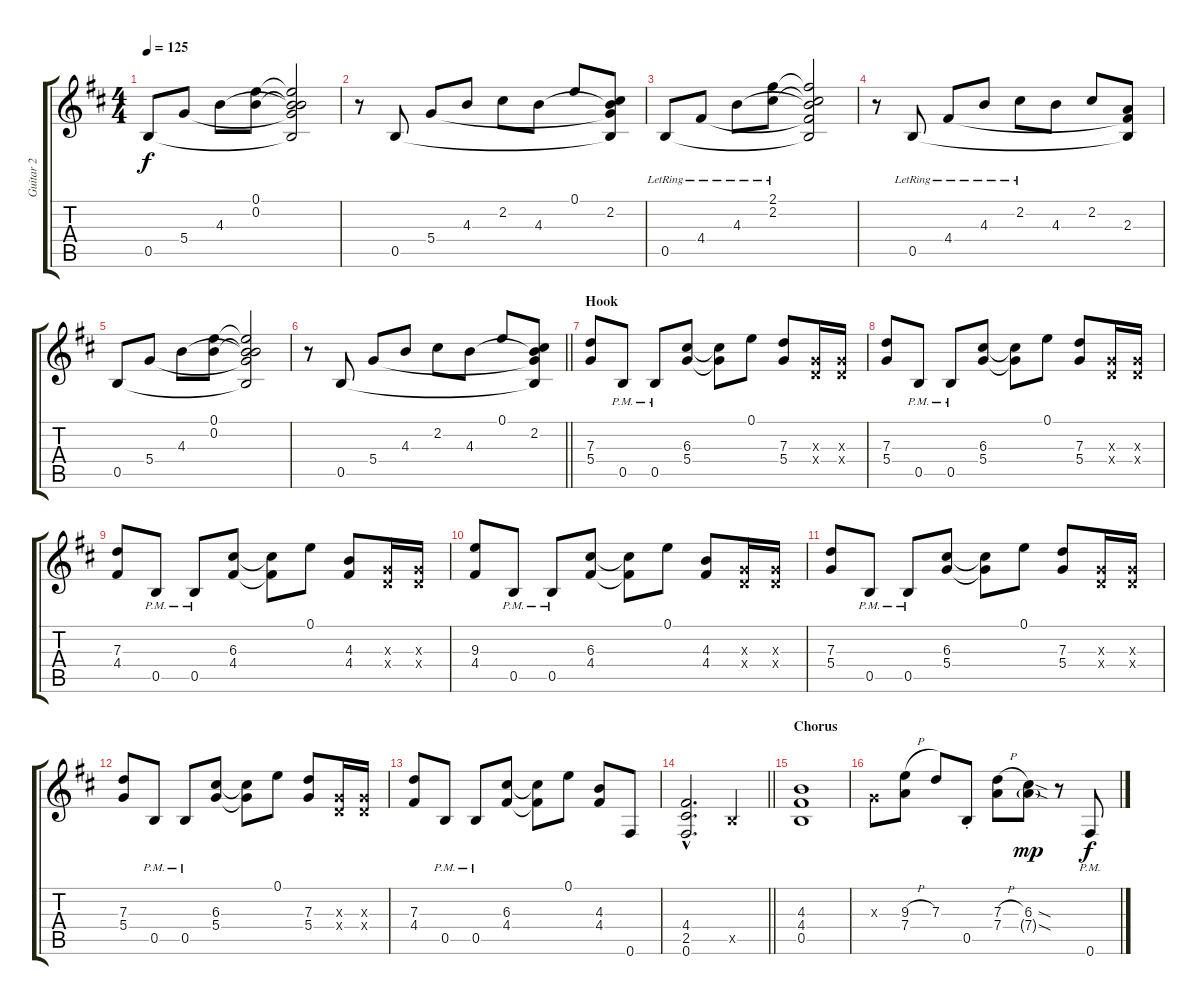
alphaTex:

\track ("Guitar 2" "Guitar 2") {instrument distortionguitar}
\staff {score tabs}
\tuning (E4 B3 G3 D3 B2 Gb2) {hide}
\ts (4 4)
\tempo 125
\clef g2
\ks bminor
0.5.8{dy f} 5.4.8 4.3.8 (0.1 0.2).8 (0.1{t} 0.2{t} 4.3{t} 5.4{t} 0.5{t}).2 |
r.8 0.5.8 5.4.8 4.3.8 2.2.8 4.3.8 0.1.8 (2.2 4.3{t} 5.4{t} 0.5{t}).8 |
0.5{lr}.8 4.4{lr}.8 4.3{lr}.8 (2.1 2.2{lr}).8 (2.1{t} 2.2{t} 4.3{t} 4.4{t} 0.5{t}).2 |
r.8 0.5{lr}.8 4.4{lr}.8 4.3{lr}.8 2.2{lr}.8 4.3.8 2.2.8 (2.3 4.4{t} 0.5{t}).8 |
0.5.8 5.4.8 4.3.8 (0.1 0.2).8 (0.1{t} 0.2{t} 4.3{t} 5.4{t} 0.5{t}).2 |
\barLineRight lightlight
r.8 0.5.8 5.4.8 4.3.8 2.2.8 4.3.8 0.1.8 (2.2 4.3{t} 5.4{t} 0.5{t}).8 |
\section ("" "Hook")
(7.3 5.4).8{volume 12 instrument distortionguitar} 0.5{pm}.8 0.5{pm}.8 (6.3 5.4).8 (6.3{t} 5.4{t}).8 0.1.8 (7.3 5.4).8 (0.3{x} 0.4{x}).16 (0.3{x} 0.4{x}).16 |
(7.3 5.4).8 0.5{pm}.8 0.5{pm}.8 (6.3 5.4).8 (6.3{t} 5.4{t}).8 0.1.8 (7.3 5.4).8 (0.3{x} 0.4{x}).16 (0.3{x} 0.4{x}).16 |
(7.3 4.4).8 0.5{pm}.8 0.5{pm}.8 (6.3 4.4).8 (6.3{t} 4.4{t}).8 0.1.8 (4.3 4.4).8 (0.3{x} 0.4{x}).16 (0.3{x} 0.4{x}).16 |
(9.3 4.4).8 0.5{pm}.8 0.5{pm}.8 (6.3 4.4).8 (6.3{t} 4.4{t}).8 0.1.8 (4.3 4.4).8 (0.3{x} 0.4{x}).16 (0.3{x} 0.4{x}).16 |
(7.3 5.4).8 0.5{pm}.8 0.5{pm}.8 (6.3 5.4).8 (6.3{t} 5.4{t}).8 0.1.8 (7.3 5.4).8 (0.3{x} 0.4{x}).16 (0.3{x} 0.4{x}).16 |
(7.3 5.4).8 0.5{pm}.8 0.5{pm}.8 (6.3 5.4).8 (6.3{t} 5.4{t}).8 0.1.8 (7.3 5.4).8 (0.3{x} 0.4{x}).16 (0.3{x} 0.4{x}).16 |
(7.3 4.4).8 0.5{pm}.8 0.5{pm}.8 (6.3 4.4).8 (6.3{t} 4.4{t}).8 0.1.8 (4.3 4.4).8 0.6.8 |
\barLineRight lightlight
(4.4{hac} 2.5{hac} 0.6{hac}).2{d} 0.5{x}.4 |
\section ("" "Chorus")
(4.3 4.4 0.5).1 |
0.3{x}.8 (9.3{h} 7.4).8 7.3.8 0.5{st}.8 (7.3{h} 7.4).8 (6.3{sod} 7.4{sod g}).8{dy mp} r.8 0.6{pm}.8{dy f}
